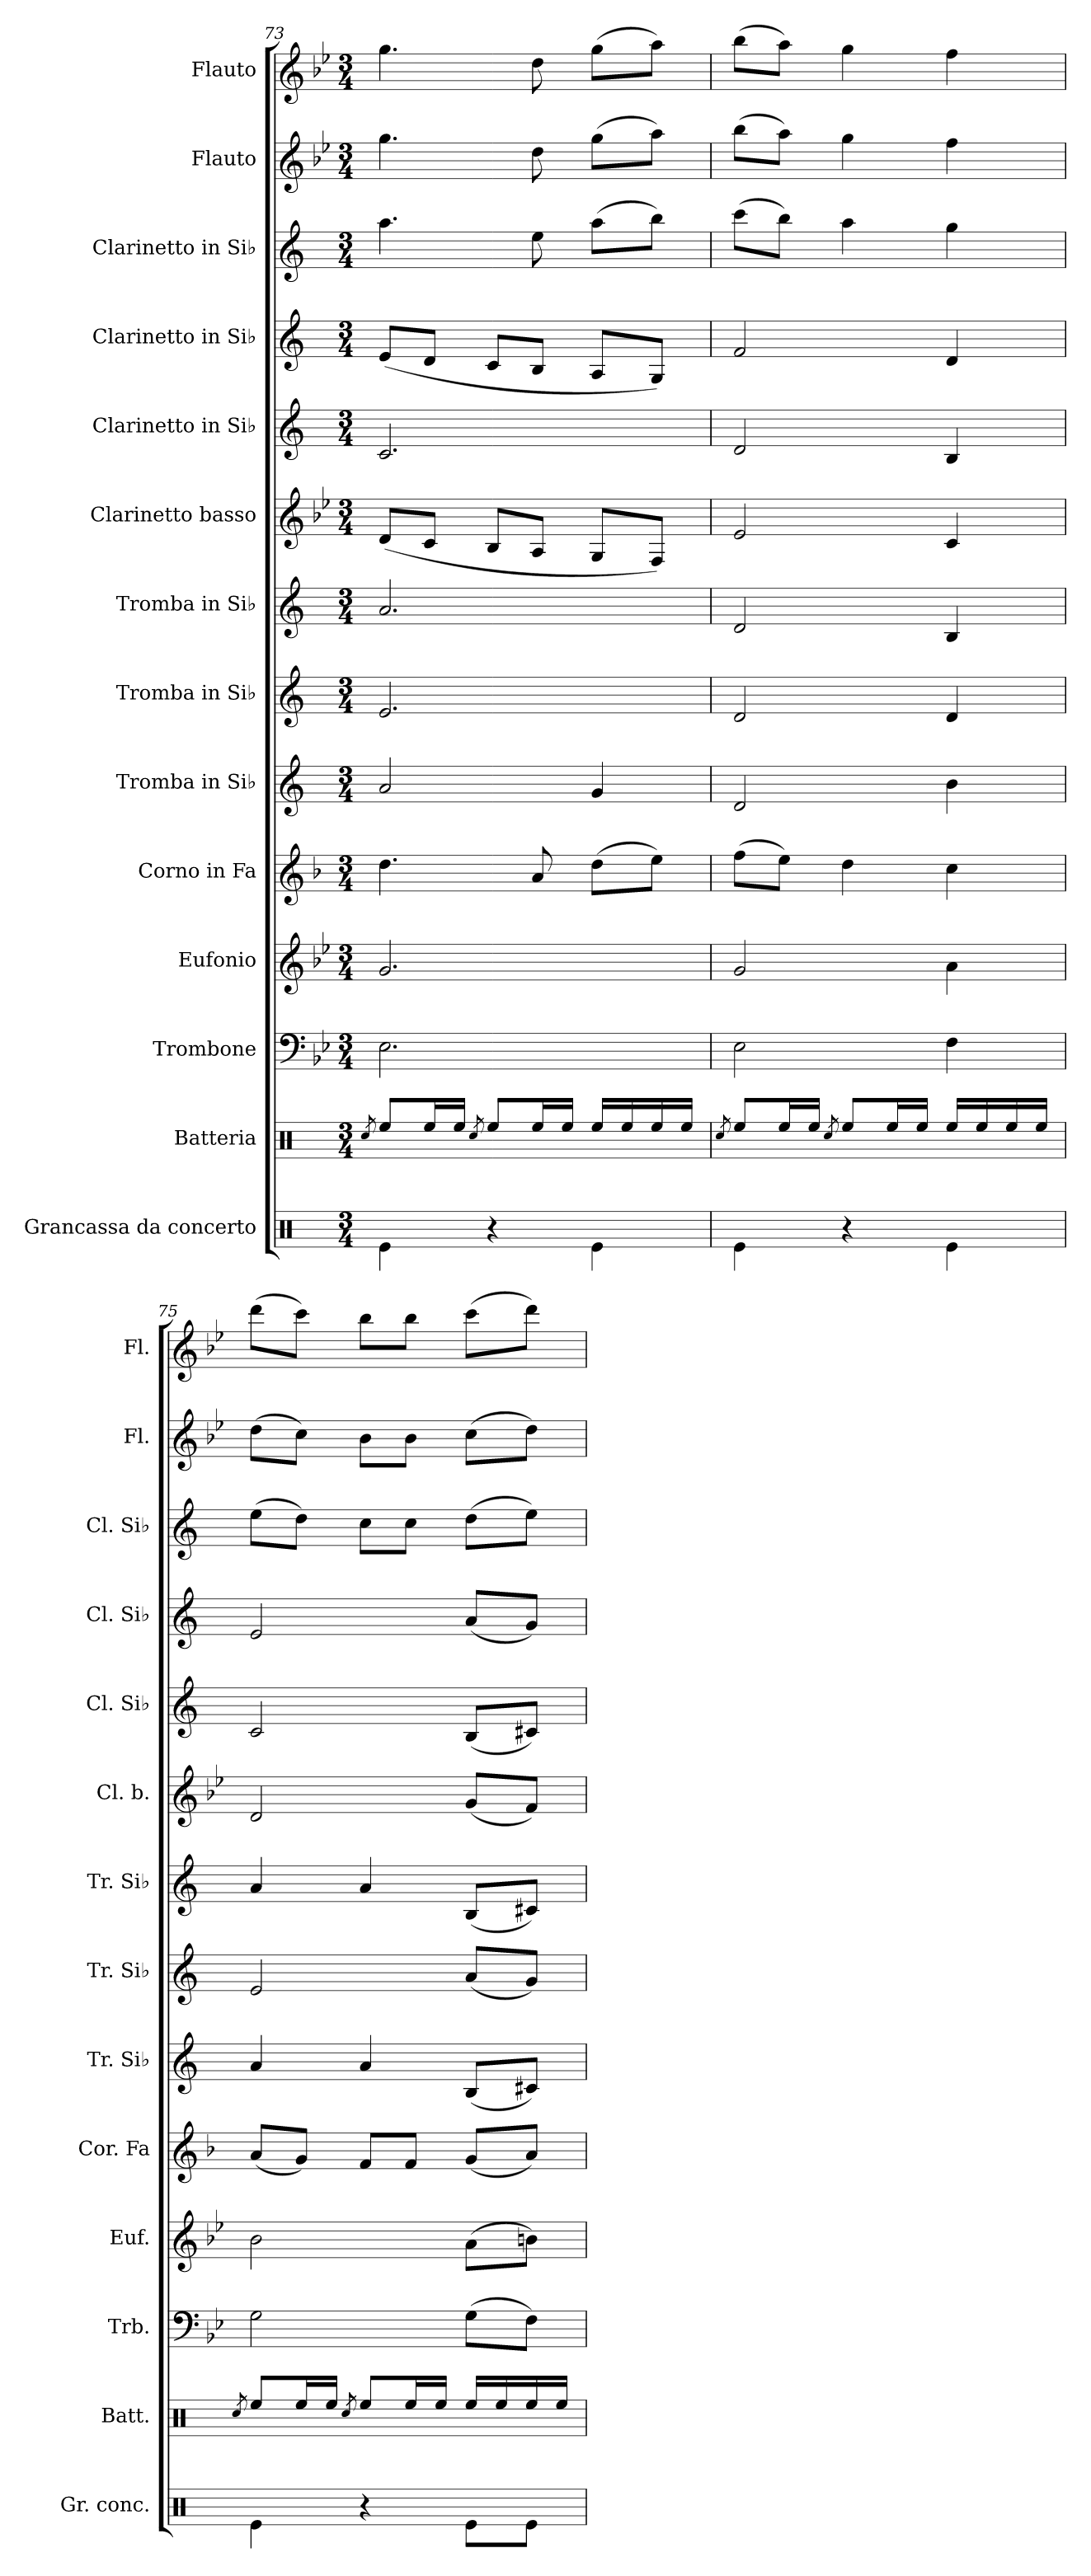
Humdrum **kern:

**kern	**kern	**kern	**kern	**kern	**kern	**kern	**kern	**kern	**kern	**kern	**kern	**kern	**kern
*part14	*part13	*part12	*part11	*part10	*part9	*part8	*part7	*part6	*part5	*part4	*part3	*part2	*part1
*staff14	*staff13	*staff12	*staff11	*staff10	*staff9	*staff8	*staff7	*staff6	*staff5	*staff4	*staff3	*staff2	*staff1
*I"Grancassa da concerto	*I"Batteria	*I"Trombone	*I"Eufonio	*I"Corno in Fa	*I"Tromba in Si♭	*I"Tromba in Si♭	*I"Tromba in Si♭	*I"Clarinetto basso	*I"Clarinetto in Si♭	*I"Clarinetto in Si♭	*I"Clarinetto in Si♭	*I"Flauto	*I"Flauto
*I'Gr. conc.	*I'Batt.	*I'Trb.	*I'Euf.	*I'Cor. Fa	*I'Tr. Si♭	*I'Tr. Si♭	*I'Tr. Si♭	*I'Cl. b.	*I'Cl. Si♭	*I'Cl. Si♭	*I'Cl. Si♭	*I'Fl.	*I'Fl.
*clefX	*clefX	*clefF4	*clefG2	*clefG2	*clefG2	*clefG2	*clefG2	*clefG2	*clefG2	*clefG2	*clefG2	*clefG2	*clefG2
*	*	*	*ITrd8c14	*ITrd4c7	*ITrd1c2	*ITrd1c2	*ITrd1c2	*ITrd8c14	*ITrd1c2	*ITrd1c2	*ITrd1c2	*	*
*k[]	*k[]	*k[b-e-]	*k[b-e-]	*k[b-e-]	*k[b-e-]	*k[b-e-]	*k[b-e-]	*k[b-e-]	*k[b-e-]	*k[b-e-]	*k[b-e-]	*k[b-e-]	*k[b-e-]
*M3/4	*M3/4	*M3/4	*M3/4	*M3/4	*M3/4	*M3/4	*M3/4	*M3/4	*M3/4	*M3/4	*M3/4	*M3/4	*M3/4
=73	=73	=73	=73	=73	=73	=73	=73	=73	=73	=73	=73	=73	=73
.	8qRcc/	.	.	.	.	.	.	.	.	.	.	.	.
4Re\	8Ree/L	2.E-\	2.G/	4.g\	2g/	2.d/	2.g/	(<8D/L	2.B-/	(<8d/L	4.gg\	4.gg\	4.gg\
.	16Ree/L	.	.	.	.	.	.	8C/J	.	8c/J	.	.	.
.	16Ree/JJ	.	.	.	.	.	.	.	.	.	.	.	.
.	8qRcc/	.	.	.	.	.	.	.	.	.	.	.	.
4r	8Ree/L	.	.	.	.	.	.	8BB-/L	.	8B-/L	.	.	.
.	16Ree/L	.	.	8d/	.	.	.	8AA/J	.	8A/J	8dd\	8dd\	8dd\
.	16Ree/JJ	.	.	.	.	.	.	.	.	.	.	.	.
4Re\	16Ree/LL	.	.	(>8g\L	4f/	.	.	8GG/L	.	8G/L	(>8gg\L	(>8gg\L	(>8gg\L
.	16Ree/	.	.	.	.	.	.	.	.	.	.	.	.
.	16Ree/	.	.	8a\J)	.	.	.	8FF/J)	.	8F/J)	8aa\J)	8aa\J)	8aa\J)
.	16Ree/JJ	.	.	.	.	.	.	.	.	.	.	.	.
=74	=74	=74	=74	=74	=74	=74	=74	=74	=74	=74	=74	=74	=74
.	8qRcc/	.	.	.	.	.	.	.	.	.	.	.	.
4Re\	8Ree/L	2E-\	2G/	(>8b-\L	2c/	2c/	2c/	2E-/	2c/	2e-/	(>8bb-\L	(>8bb-\L	(>8bb-\L
.	16Ree/L	.	.	8a\J)	.	.	.	.	.	.	8aa\J)	8aa\J)	8aa\J)
.	16Ree/JJ	.	.	.	.	.	.	.	.	.	.	.	.
.	8qRcc/	.	.	.	.	.	.	.	.	.	.	.	.
4r	8Ree/L	.	.	4g\	.	.	.	.	.	.	4gg\	4gg\	4gg\
.	16Ree/L	.	.	.	.	.	.	.	.	.	.	.	.
.	16Ree/JJ	.	.	.	.	.	.	.	.	.	.	.	.
4Re\	16Ree/LL	4F\	4A\	4f\	4a\	4c/	4A/	4C/	4A/	4c/	4ff\	4ff\	4ff\
.	16Ree/	.	.	.	.	.	.	.	.	.	.	.	.
.	16Ree/	.	.	.	.	.	.	.	.	.	.	.	.
.	16Ree/JJ	.	.	.	.	.	.	.	.	.	.	.	.
=75	=75	=75	=75	=75	=75	=75	=75	=75	=75	=75	=75	=75	=75
.	8qRcc/	.	.	.	.	.	.	.	.	.	.	.	.
4Re\	8Ree/L	2G\	2B-\	(<8d/L	4g/	2d/	4g/	2D/	2B-/	2d/	(>8dd\L	(>8dd\L	(>8ddd\L
.	16Ree/L	.	.	8c/J)	.	.	.	.	.	.	8cc\J)	8cc\J)	8ccc\J)
.	16Ree/JJ	.	.	.	.	.	.	.	.	.	.	.	.
.	8qRcc/	.	.	.	.	.	.	.	.	.	.	.	.
4r	8Ree/L	.	.	8B-/L	4g/	.	4g/	.	.	.	8b-\L	8b-\L	8bb-\L
.	16Ree/L	.	.	8B-/J	.	.	.	.	.	.	8b-\J	8b-\J	8bb-\J
.	16Ree/JJ	.	.	.	.	.	.	.	.	.	.	.	.
8Re\L	16Ree/LL	(>8G\L	(>8A\L	(<8c/L	(<8A/L	(<8g/L	(<8A/L	(<8G/L	(<8A/L	(<8g/L	(>8cc\L	(>8cc\L	(>8ccc\L
.	16Ree/	.	.	.	.	.	.	.	.	.	.	.	.
8Re\J	16Ree/	8F\J)	8Bn\J)	8d/J)	8Bn/J)	8f/J)	8Bn/J)	8F/J)	8Bn/J)	8f/J)	8dd\J)	8dd\J)	8ddd\J)
.	16Ree/JJ	.	.	.	.	.	.	.	.	.	.	.	.
=	=	=	=	=	=	=	=	=	=	=	=	=	=
*-	*-	*-	*-	*-	*-	*-	*-	*-	*-	*-	*-	*-	*-
